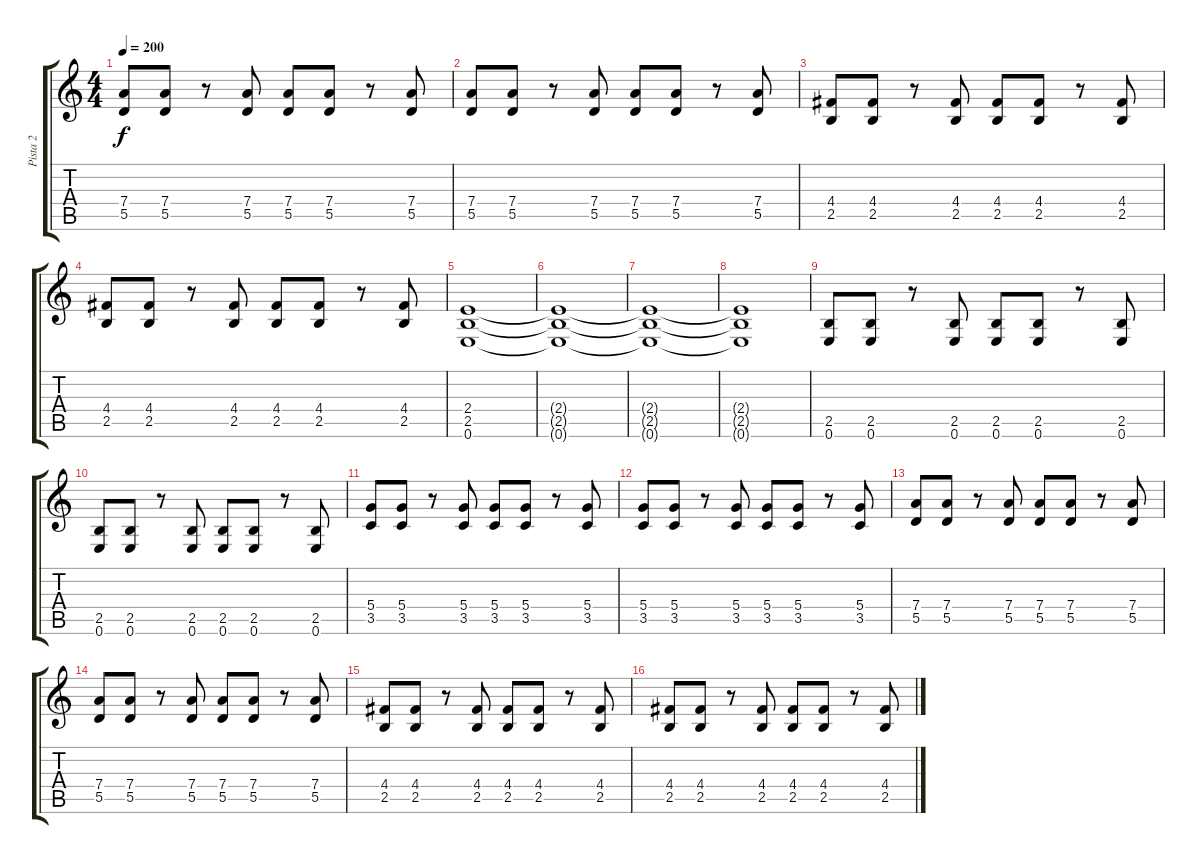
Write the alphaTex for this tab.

\track ("Pista 2" "Pista 2") {instrument distortionguitar}
\staff {score tabs}
\tuning (E4 B3 G3 D3 A2 E2) {hide}
\ts (4 4)
\tempo 200
\clef g2
\ks c
(7.4 5.5).8{dy f} (7.4 5.5).8 r.8 (7.4 5.5).8 (7.4 5.5).8 (7.4 5.5).8 r.8 (7.4 5.5).8 |
(7.4 5.5).8 (7.4 5.5).8 r.8 (7.4 5.5).8 (7.4 5.5).8 (7.4 5.5).8 r.8 (7.4 5.5).8 |
(4.4 2.5).8 (4.4 2.5).8 r.8 (4.4 2.5).8 (4.4 2.5).8 (4.4 2.5).8 r.8 (4.4 2.5).8 |
(4.4 2.5).8 (4.4 2.5).8 r.8 (4.4 2.5).8 (4.4 2.5).8 (4.4 2.5).8 r.8 (4.4 2.5).8 |
(2.4 2.5 0.6).1 |
(2.4{t} 2.5{t} 0.6{t}).1 |
(2.4{t} 2.5{t} 0.6{t}).1 |
(2.4{t} 2.5{t} 0.6{t}).1 |
(2.5 0.6).8 (2.5 0.6).8 r.8 (2.5 0.6).8 (2.5 0.6).8 (2.5 0.6).8 r.8 (2.5 0.6).8 |
(2.5 0.6).8 (2.5 0.6).8 r.8 (2.5 0.6).8 (2.5 0.6).8 (2.5 0.6).8 r.8 (2.5 0.6).8 |
(5.4 3.5).8 (5.4 3.5).8 r.8 (5.4 3.5).8 (5.4 3.5).8 (5.4 3.5).8 r.8 (5.4 3.5).8 |
(5.4 3.5).8 (5.4 3.5).8 r.8 (5.4 3.5).8 (5.4 3.5).8 (5.4 3.5).8 r.8 (5.4 3.5).8 |
(7.4 5.5).8 (7.4 5.5).8 r.8 (7.4 5.5).8 (7.4 5.5).8 (7.4 5.5).8 r.8 (7.4 5.5).8 |
(7.4 5.5).8 (7.4 5.5).8 r.8 (7.4 5.5).8 (7.4 5.5).8 (7.4 5.5).8 r.8 (7.4 5.5).8 |
(4.4 2.5).8 (4.4 2.5).8 r.8 (4.4 2.5).8 (4.4 2.5).8 (4.4 2.5).8 r.8 (4.4 2.5).8 |
(4.4 2.5).8 (4.4 2.5).8 r.8 (4.4 2.5).8 (4.4 2.5).8 (4.4 2.5).8 r.8 (4.4 2.5).8
